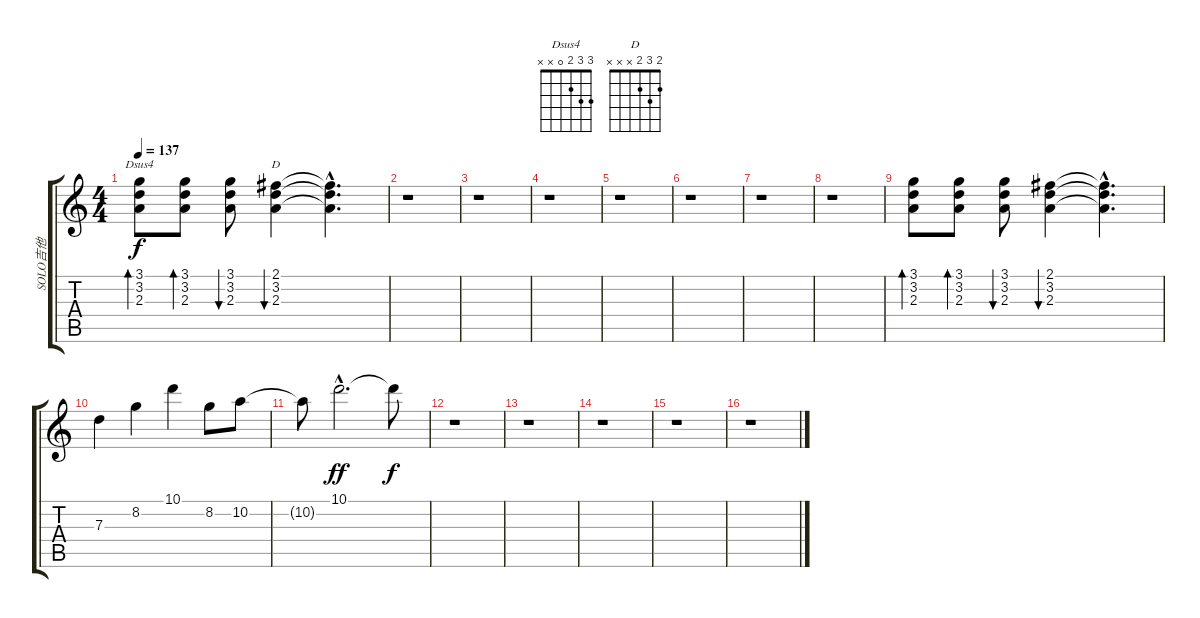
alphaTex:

\track ("SOLO吉他" "SOLO吉他") {instrument distortionguitar}
\staff {score tabs}
\tuning (E4 B3 G3 D3 A2 E2) {hide}
\chord ("Dsus4" 3 3 2 0 x x)
\chord ("D" 2 3 2 x x x)
\ts (4 4)
\tempo 137
\clef g2
\ks c
(3.1 3.2 2.3).8{bd 60 ch "Dsus4" dy f volume 12} (3.1 3.2 2.3).8{bd 60} (3.1 3.2 2.3).8{bu 60} (2.1 3.2 2.3).4{bu 60 ch "D"} (2.1{hac t} 3.2{hac t} 2.3{hac t}).4{d} |
r.1 |
r.1 |
r.1 |
r.1 |
r.1 |
r.1 |
r.1 |
(3.1 3.2 2.3).8{bd 60 volume 12} (3.1 3.2 2.3).8{bd 60} (3.1 3.2 2.3).8{bu 60} (2.1 3.2 2.3).4{bu 60} (2.1{hac t} 3.2{hac t} 2.3{hac t}).4{d} |
7.3.4{volume 16} 8.2.4 10.1.4 8.2.8 10.2.8 |
10.2{t}.8 10.1{hac}.2{d dy ff} 10.1{t}.8{dy f} |
r.1 |
r.1 |
r.1 |
r.1 |
r.1
